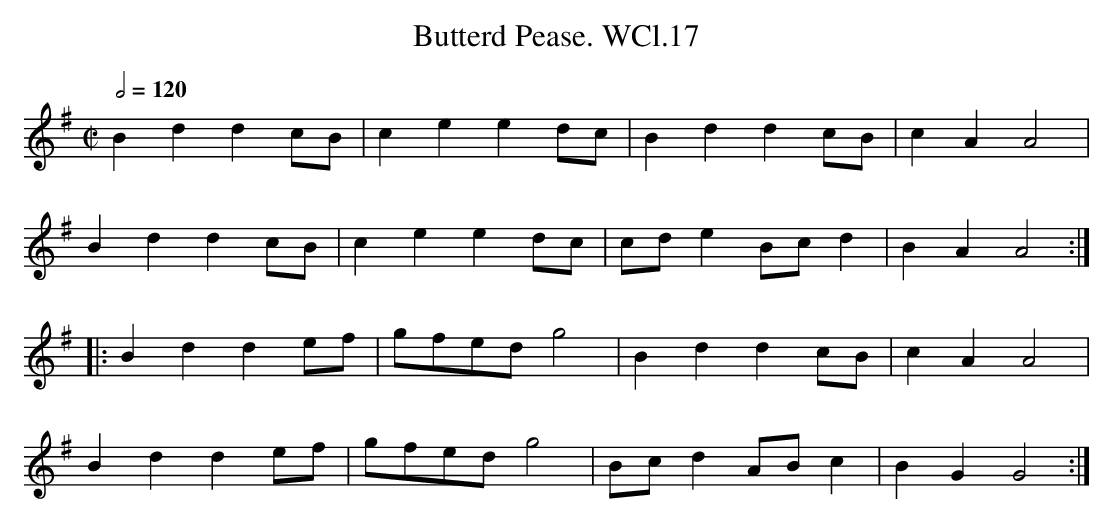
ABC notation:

X:1
T:Butterd Pease. WCl.17
M:C|
L:1/4
Q:1/2=120
K:G
Bdd  c/2B/2|cee d/2c/2|Bddc/2B/2|cAA2|
Bdd c/2B/2|cee d/2c/2|c/2d/2 e B/2c/2 d|BAA2:|
|:Bdd e/2f/2|g/2f/2e/2d/2 g2|Bdd c/2B/2|cAA2|
Bdd e/2f/2|g/2f/2e/2d/2 g2|B/2c/2 d A/2B/2 c|BGG2:|
